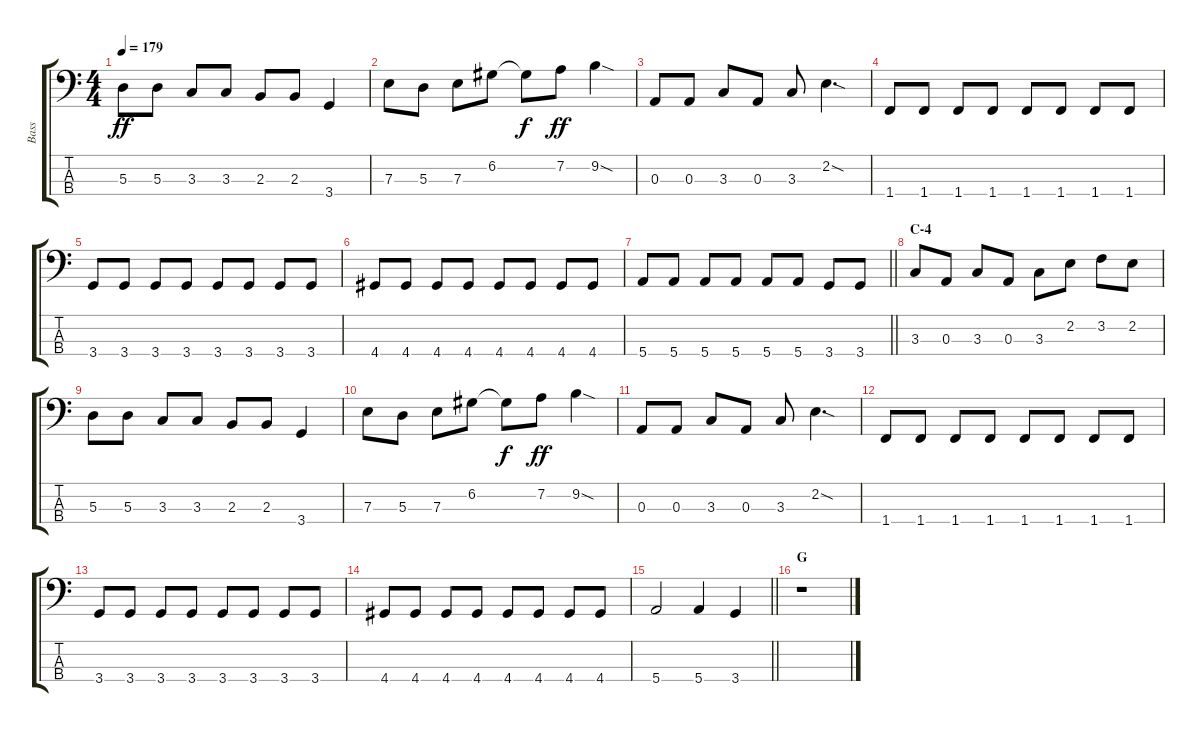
\track ("Bass" "Bass") {instrument electricbasspick}
\staff {score tabs}
\tuning (G2 D2 A1 E1) {hide}
\ts (4 4)
\tempo 179
\clef f4
\ks c
5.3.8{dy ff} 5.3.8 3.3.8 3.3.8 2.3.8 2.3.8 3.4.4 |
7.3.8 5.3.8 7.3.8 6.2.8 6.2{t}.8{dy f} 7.2.8{dy ff} 9.2{sod}.4 |
0.3.8 0.3.8 3.3.8 0.3.8 3.3.8 2.2{sod}.4{d} |
1.4.8 1.4.8 1.4.8 1.4.8 1.4.8 1.4.8 1.4.8 1.4.8 |
3.4.8 3.4.8 3.4.8 3.4.8 3.4.8 3.4.8 3.4.8 3.4.8 |
4.4.8 4.4.8 4.4.8 4.4.8 4.4.8 4.4.8 4.4.8 4.4.8 |
\barLineRight lightlight
5.4.8 5.4.8 5.4.8 5.4.8 5.4.8 5.4.8 3.4.8 3.4.8 |
\section ("" "C-4")
3.3.8 0.3.8 3.3.8 0.3.8 3.3.8 2.2.8 3.2.8 2.2.8 |
5.3.8 5.3.8 3.3.8 3.3.8 2.3.8 2.3.8 3.4.4 |
7.3.8 5.3.8 7.3.8 6.2.8 6.2{t}.8{dy f} 7.2.8{dy ff} 9.2{sod}.4 |
0.3.8 0.3.8 3.3.8 0.3.8 3.3.8 2.2{sod}.4{d} |
1.4.8 1.4.8 1.4.8 1.4.8 1.4.8 1.4.8 1.4.8 1.4.8 |
3.4.8 3.4.8 3.4.8 3.4.8 3.4.8 3.4.8 3.4.8 3.4.8 |
4.4.8 4.4.8 4.4.8 4.4.8 4.4.8 4.4.8 4.4.8 4.4.8 |
\barLineRight lightlight
5.4.2 5.4.4 3.4.4 |
\section ("" "G")
r.1
